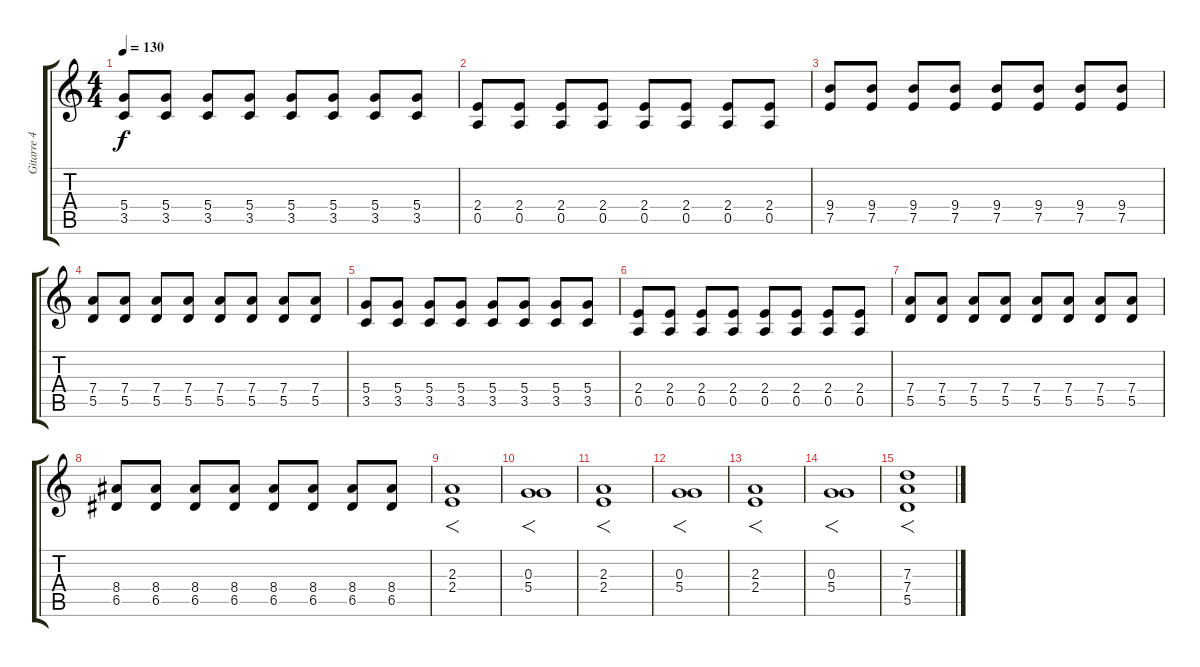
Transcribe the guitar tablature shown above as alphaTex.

\track ("Gitarre 4" "Gitarre 4") {instrument distortionguitar}
\staff {score tabs}
\tuning (E4 B3 G3 D3 A2 E2) {hide}
\ts (4 4)
\tempo 130
\clef g2
\ks c
(5.4 3.5).8{dy f} (5.4 3.5).8 (5.4 3.5).8 (5.4 3.5).8 (5.4 3.5).8 (5.4 3.5).8 (5.4 3.5).8 (5.4 3.5).8 |
(2.4 0.5).8 (2.4 0.5).8 (2.4 0.5).8 (2.4 0.5).8 (2.4 0.5).8 (2.4 0.5).8 (2.4 0.5).8 (2.4 0.5).8 |
(9.4 7.5).8 (9.4 7.5).8 (9.4 7.5).8 (9.4 7.5).8 (9.4 7.5).8 (9.4 7.5).8 (9.4 7.5).8 (9.4 7.5).8 |
(7.4 5.5).8 (7.4 5.5).8 (7.4 5.5).8 (7.4 5.5).8 (7.4 5.5).8 (7.4 5.5).8 (7.4 5.5).8 (7.4 5.5).8 |
(5.4 3.5).8 (5.4 3.5).8 (5.4 3.5).8 (5.4 3.5).8 (5.4 3.5).8 (5.4 3.5).8 (5.4 3.5).8 (5.4 3.5).8 |
(2.4 0.5).8 (2.4 0.5).8 (2.4 0.5).8 (2.4 0.5).8 (2.4 0.5).8 (2.4 0.5).8 (2.4 0.5).8 (2.4 0.5).8 |
(7.4 5.5).8 (7.4 5.5).8 (7.4 5.5).8 (7.4 5.5).8 (7.4 5.5).8 (7.4 5.5).8 (7.4 5.5).8 (7.4 5.5).8 |
(8.4 6.5).8 (8.4 6.5).8 (8.4 6.5).8 (8.4 6.5).8 (8.4 6.5).8 (8.4 6.5).8 (8.4 6.5).8 (8.4 6.5).8 |
(2.3 2.4).1{f} |
(0.3 5.4).1{f} |
(2.3 2.4).1{f} |
(0.3 5.4).1{f} |
(2.3 2.4).1{f} |
(0.3 5.4).1{f} |
(7.3 7.4 5.5).1{f}
